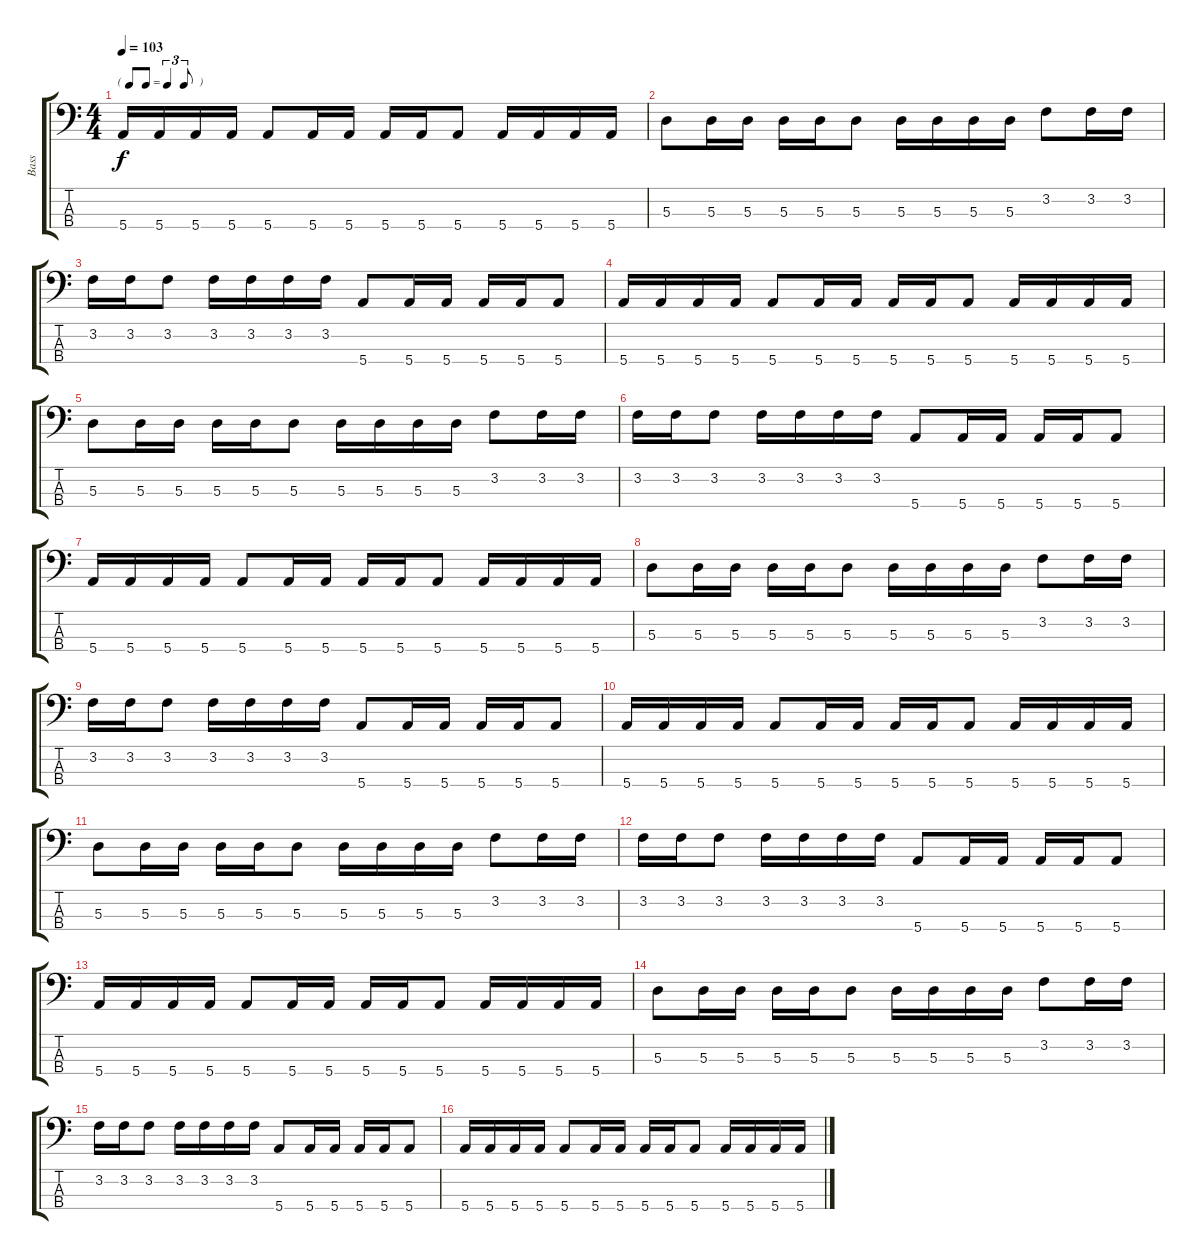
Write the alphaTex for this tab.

\track ("Bass" "Bass") {instrument electricbassfinger}
\staff {score tabs}
\tuning (G2 D2 A1 E1) {hide}
\ts (4 4)
\tf triplet8th
\tempo 103
\clef f4
\ks c
5.4.16{dy f} 5.4.16 5.4.16 5.4.16 5.4.8 5.4.16 5.4.16 5.4.16 5.4.16 5.4.8 5.4.16 5.4.16 5.4.16 5.4.16 |
5.3.8 5.3.16 5.3.16 5.3.16 5.3.16 5.3.8 5.3.16 5.3.16 5.3.16 5.3.16 3.2.8 3.2.16 3.2.16 |
3.2.16 3.2.16 3.2.8 3.2.16 3.2.16 3.2.16 3.2.16 5.4.8 5.4.16 5.4.16 5.4.16 5.4.16 5.4.8 |
5.4.16 5.4.16 5.4.16 5.4.16 5.4.8 5.4.16 5.4.16 5.4.16 5.4.16 5.4.8 5.4.16 5.4.16 5.4.16 5.4.16 |
5.3.8 5.3.16 5.3.16 5.3.16 5.3.16 5.3.8 5.3.16 5.3.16 5.3.16 5.3.16 3.2.8 3.2.16 3.2.16 |
3.2.16 3.2.16 3.2.8 3.2.16 3.2.16 3.2.16 3.2.16 5.4.8 5.4.16 5.4.16 5.4.16 5.4.16 5.4.8 |
5.4.16 5.4.16 5.4.16 5.4.16 5.4.8 5.4.16 5.4.16 5.4.16 5.4.16 5.4.8 5.4.16 5.4.16 5.4.16 5.4.16 |
5.3.8 5.3.16 5.3.16 5.3.16 5.3.16 5.3.8 5.3.16 5.3.16 5.3.16 5.3.16 3.2.8 3.2.16 3.2.16 |
3.2.16 3.2.16 3.2.8 3.2.16 3.2.16 3.2.16 3.2.16 5.4.8 5.4.16 5.4.16 5.4.16 5.4.16 5.4.8 |
5.4.16 5.4.16 5.4.16 5.4.16 5.4.8 5.4.16 5.4.16 5.4.16 5.4.16 5.4.8 5.4.16 5.4.16 5.4.16 5.4.16 |
5.3.8 5.3.16 5.3.16 5.3.16 5.3.16 5.3.8 5.3.16 5.3.16 5.3.16 5.3.16 3.2.8 3.2.16 3.2.16 |
3.2.16 3.2.16 3.2.8 3.2.16 3.2.16 3.2.16 3.2.16 5.4.8 5.4.16 5.4.16 5.4.16 5.4.16 5.4.8 |
5.4.16 5.4.16 5.4.16 5.4.16 5.4.8 5.4.16 5.4.16 5.4.16 5.4.16 5.4.8 5.4.16 5.4.16 5.4.16 5.4.16 |
5.3.8 5.3.16 5.3.16 5.3.16 5.3.16 5.3.8 5.3.16 5.3.16 5.3.16 5.3.16 3.2.8 3.2.16 3.2.16 |
3.2.16 3.2.16 3.2.8 3.2.16 3.2.16 3.2.16 3.2.16 5.4.8 5.4.16 5.4.16 5.4.16 5.4.16 5.4.8 |
5.4.16 5.4.16 5.4.16 5.4.16 5.4.8 5.4.16 5.4.16 5.4.16 5.4.16 5.4.8 5.4.16 5.4.16 5.4.16 5.4.16
